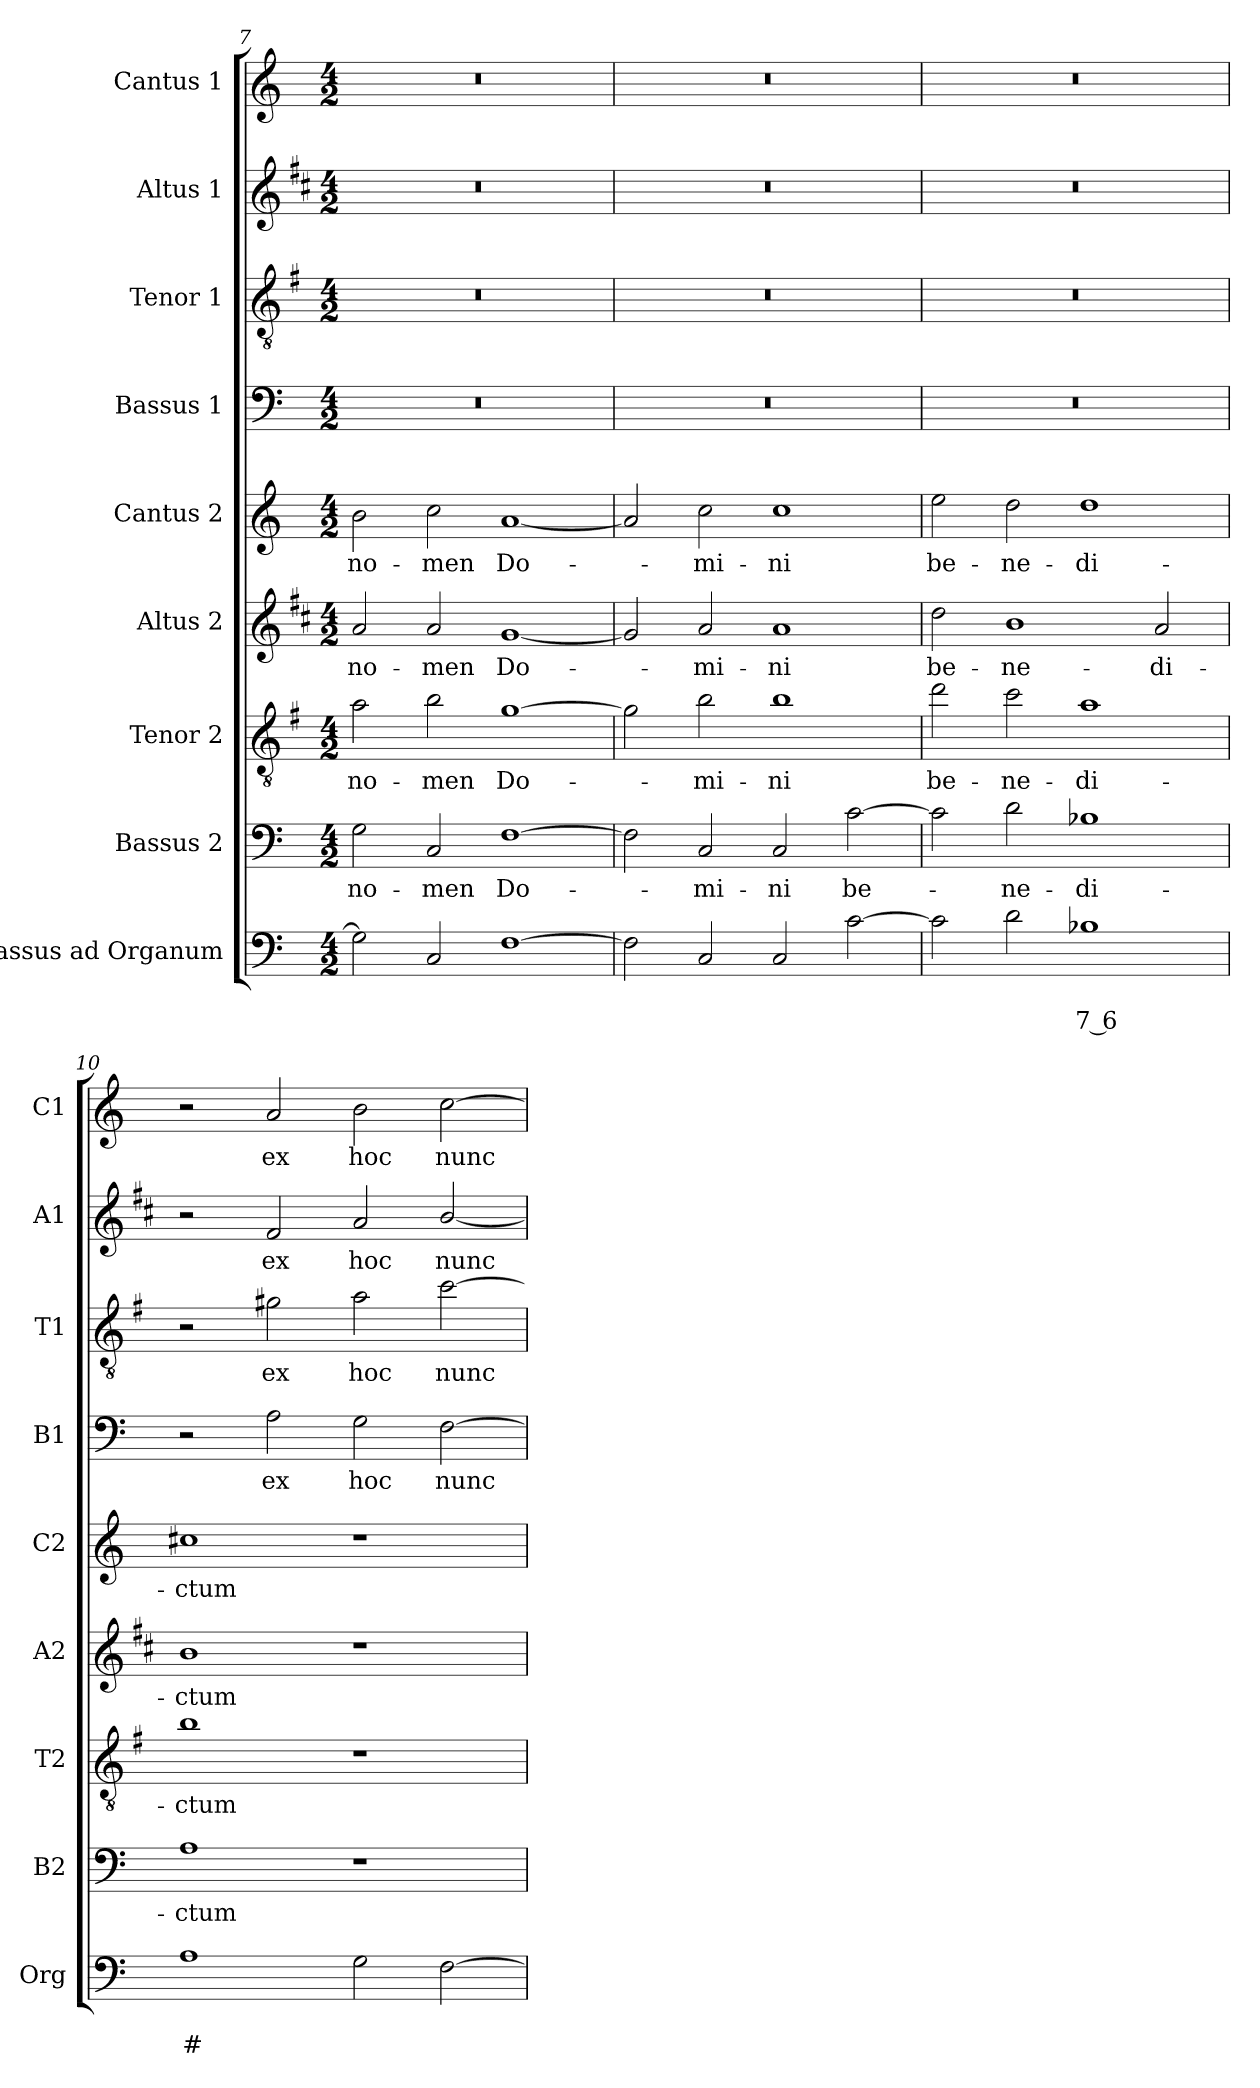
**kern	**text	**text	**kern	**text	**kern	**text	**kern	**text	**kern	**text	**kern	**text	**kern	**text	**kern	**text	**kern	**text
*part9	*part9	*part9	*part8	*part8	*part7	*part7	*part6	*part6	*part5	*part5	*part4	*part4	*part3	*part3	*part2	*part2	*part1	*part1
*staff9	*staff9	*staff9	*staff8	*staff8	*staff7	*staff7	*staff6	*staff6	*staff5	*staff5	*staff4	*staff4	*staff3	*staff3	*staff2	*staff2	*staff1	*staff1
*I"Bassus ad Organum	*	*	*I"Bassus 2	*	*I"Tenor 2	*	*I"Altus 2	*	*I"Cantus 2	*	*I"Bassus 1	*	*I"Tenor 1	*	*I"Altus 1	*	*I"Cantus 1	*
*I'Org	*	*	*I'B2	*	*I'T2	*	*I'A2	*	*I'C2	*	*I'B1	*	*I'T1	*	*I'A1	*	*I'C1	*
*clefF4	*	*	*clefF4	*	*clefGv2	*	*clefG2	*	*clefG2	*	*clefF4	*	*clefGv2	*	*clefG2	*	*clefG2	*
*	*	*	*	*	*ITrd4c7	*	*ITrd1c2	*	*	*	*	*	*ITrd4c7	*	*ITrd1c2	*	*	*
*k[]	*	*	*k[]	*	*k[]	*	*k[]	*	*k[]	*	*k[]	*	*k[]	*	*k[]	*	*k[]	*
*C:	*	*	*C:	*	*C:	*	*C:	*	*C:	*	*C:	*	*C:	*	*C:	*	*C:	*
*M4/2	*	*	*M4/2	*	*M4/2	*	*M4/2	*	*M4/2	*	*M4/2	*	*M4/2	*	*M4/2	*	*M4/2	*
=7	=7	=7	=7	=7	=7	=7	=7	=7	=7	=7	=7	=7	=7	=7	=7	=7	=7	=7
!	!	!	!	!LO:LY:b	!	!LO:LY:b	!	!LO:LY:b	!	!LO:LY:b	!	!	!	!	!	!	!	!
2G\]	.	.	2G\	no-	2d\	no-	2g/	no-	2b\	no-	0r	.	0r	.	0r	.	0r	.
!	!	!	!	!LO:LY:b	!	!LO:LY:b	!	!LO:LY:b	!	!LO:LY:b	!	!	!	!	!	!	!	!
2C/	.	.	2C/	-men	2e\	-men	2g/	-men	2cc\	-men	.	.	.	.	.	.	.	.
!	!	!	!	!LO:LY:b	!	!LO:LY:b	!	!LO:LY:b	!	!LO:LY:b	!	!	!	!	!	!	!	!
[1F	.	.	[1F	Do-	[1c	Do-	[1f	Do-	[1a	Do-	.	.	.	.	.	.	.	.
=8	=8	=8	=8	=8	=8	=8	=8	=8	=8	=8	=8	=8	=8	=8	=8	=8	=8	=8
2F\]	.	.	2F\]	.	2c\]	.	2f/]	.	2a/]	.	0r	.	0r	.	0r	.	0r	.
!	!	!	!	!LO:LY:b	!	!LO:LY:b	!	!LO:LY:b	!	!LO:LY:b	!	!	!	!	!	!	!	!
2C/	.	.	2C/	-mi-	2e\	-mi-	2g/	-mi-	2cc\	-mi-	.	.	.	.	.	.	.	.
!	!	!	!	!LO:LY:b	!	!LO:LY:b	!	!LO:LY:b	!	!LO:LY:b	!	!	!	!	!	!	!	!
2C/	.	.	2C/	-ni	1e	-ni	1g	-ni	1cc	-ni	.	.	.	.	.	.	.	.
!	!	!	!	!LO:LY:b	!	!	!	!	!	!	!	!	!	!	!	!	!	!
[2c\	.	.	[2c\	be-	.	.	.	.	.	.	.	.	.	.	.	.	.	.
!!LO:LB:g=z
=9	=9	=9	=9	=9	=9	=9	=9	=9	=9	=9	=9	=9	=9	=9	=9	=9	=9	=9
!	!	!	!	!	!	!LO:LY:b	!	!LO:LY:b	!	!LO:LY:b	!	!	!	!	!	!	!	!
2c\]	.	.	2c\]	.	2g\	be-	2cc\	be-	2ee\	be-	0r	.	0r	.	0r	.	0r	.
!	!	!	!	!LO:LY:b	!	!LO:LY:b	!	!LO:LY:b	!	!LO:LY:b	!	!	!	!	!	!	!	!
2d\	.	.	2d\	-ne-	2f\	-ne-	1a	-ne-	2dd\	-ne-	.	.	.	.	.	.	.	.
!	!	!LO:LY:b	!	!LO:LY:b	!	!LO:LY:b	!	!	!	!LO:LY:b	!	!	!	!	!	!	!	!
1B-X	.	7 6	1B-X	-di-	1d	-di-	.	.	1dd	-di-	.	.	.	.	.	.	.	.
!	!	!	!	!	!	!	!	!LO:LY:b	!	!	!	!	!	!	!	!	!	!
.	.	.	.	.	.	.	2g/	-di-	.	.	.	.	.	.	.	.	.	.
=10	=10	=10	=10	=10	=10	=10	=10	=10	=10	=10	=10	=10	=10	=10	=10	=10	=10	=10
!	!	!LO:LY:b	!	!LO:LY:b	!	!LO:LY:b	!	!LO:LY:b	!	!LO:LY:b	!	!	!	!	!	!	!	!
1A	.	#	1A	-ctum	1e	-ctum	1a	-ctum	1cc#X	-ctum	2r	.	2r	.	2r	.	2r	.
!	!	!	!	!	!	!	!	!	!	!	!	!LO:LY:b	!	!LO:LY:b	!	!LO:LY:b	!	!LO:LY:b
.	.	.	.	.	.	.	.	.	.	.	2A\	ex	2c#X\	ex	2e/	ex	2a/	ex
!	!	!	!	!	!	!	!	!	!	!	!	!LO:LY:b	!	!LO:LY:b	!	!LO:LY:b	!	!LO:LY:b
2G\	.	.	1r	.	1r	.	1r	.	1r	.	2G\	hoc	2d\	hoc	2g/	hoc	2b\	hoc
!	!	!	!	!	!	!	!	!	!	!	!	!LO:LY:b	!	!LO:LY:b	!	!LO:LY:b	!	!LO:LY:b
[2F\	.	.	.	.	.	.	.	.	.	.	[2F\	nunc	[2f\	nunc	[2a/	nunc	[2cc\	nunc
=	=	=	=	=	=	=	=	=	=	=	=	=	=	=	=	=	=	=
*-	*-	*-	*-	*-	*-	*-	*-	*-	*-	*-	*-	*-	*-	*-	*-	*-	*-	*-
